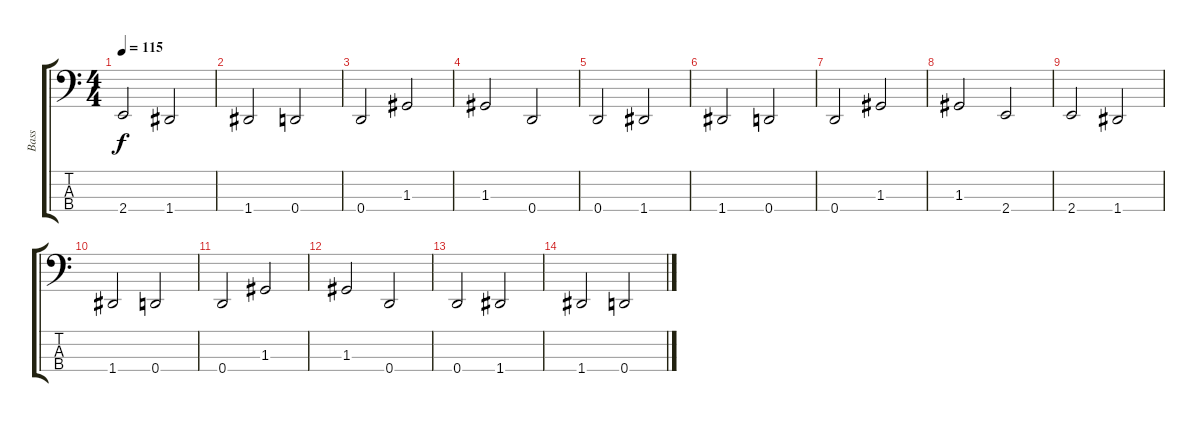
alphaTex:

\track ("Bass" "Bass") {instrument electricbassfinger}
\staff {score tabs}
\tuning (F2 C2 G1 D1) {hide}
\ts (4 4)
\tempo 115
\clef f4
\ks c
2.4.2{dy f} 1.4.2 |
1.4.2 0.4.2 |
0.4.2 1.3.2 |
1.3.2 0.4.2 |
0.4.2 1.4.2 |
1.4.2 0.4.2 |
0.4.2 1.3.2 |
1.3.2 2.4.2 |
2.4.2 1.4.2 |
1.4.2 0.4.2 |
0.4.2 1.3.2 |
1.3.2 0.4.2 |
0.4.2 1.4.2 |
1.4.2 0.4.2
